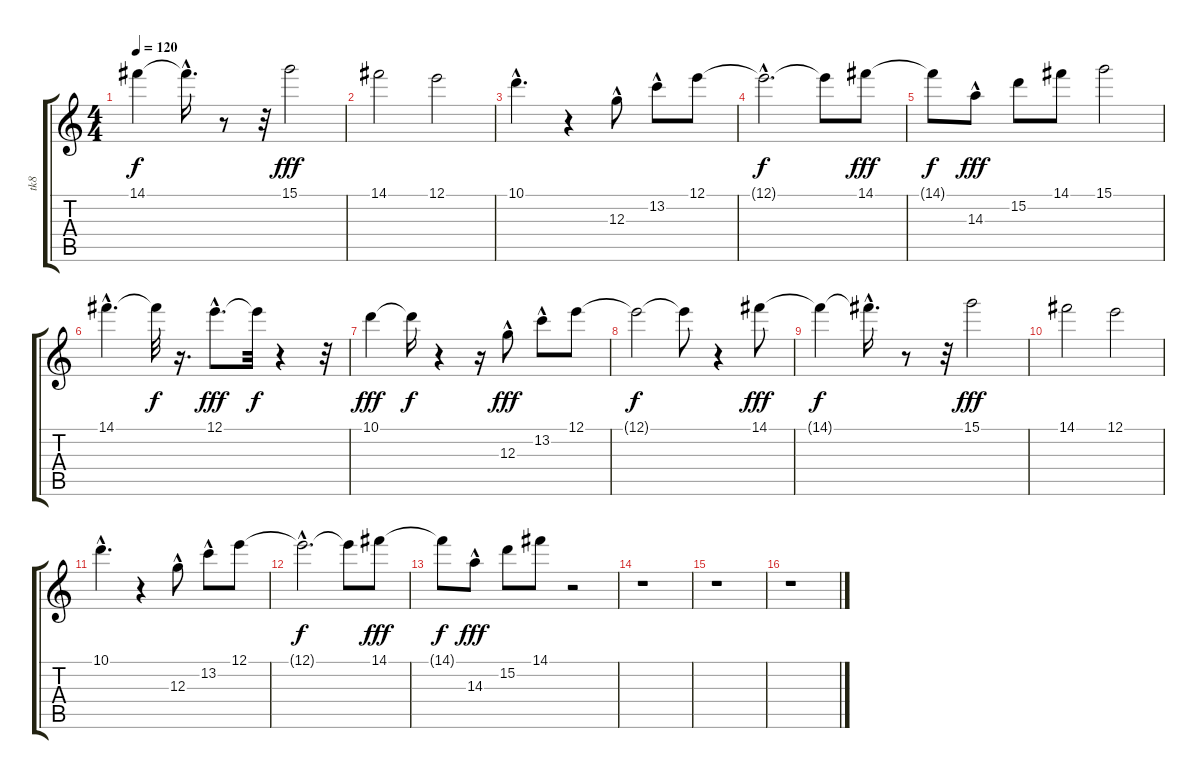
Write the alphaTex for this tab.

\track ("tk8" "tk8") {instrument electricguitarclean}
\staff {score tabs}
\tuning (E4 B3 G3 D3 A2 E2) {hide}
\ts (4 4)
\tempo 120
\clef g2
\ks c
14.1{t}.4{dy f} 14.1{hac t}.16{d} r.8 r.32 15.1.2{dy fff} |
14.1.2 12.1.2 |
10.1{hac}.4{d} r.4 12.3{hac}.8 13.2{hac}.8 12.1.8 |
12.1{hac t}.2{d dy f} 12.1{t}.8 14.1.8{dy fff} |
14.1{t}.8{dy f} 14.3{hac}.8{dy fff} 15.2.8 14.1.8 15.1.2 |
14.1{hac}.4{d} 14.1{t}.32{dy f} r.16{d} 12.1{hac}.8{d dy fff} 12.1{t}.32{dy f} r.4 r.32 |
10.1.4{dy fff} 10.1{t}.16{dy f} r.4 r.16 12.3{hac}.8{dy fff} 13.2{hac}.8 12.1.8 |
12.1{t}.2{dy f} 12.1{t}.8 r.4 14.1.8{dy fff} |
14.1{t}.4{dy f} 14.1{hac t}.16{d} r.8 r.32 15.1.2{dy fff} |
14.1.2 12.1.2 |
10.1{hac}.4{d} r.4 12.3{hac}.8 13.2{hac}.8 12.1.8 |
12.1{hac t}.2{d dy f} 12.1{t}.8 14.1.8{dy fff} |
14.1{t}.8{dy f} 14.3{hac}.8{dy fff} 15.2.8 14.1.8 r.2 |
r.1 |
r.1 |
r.1
